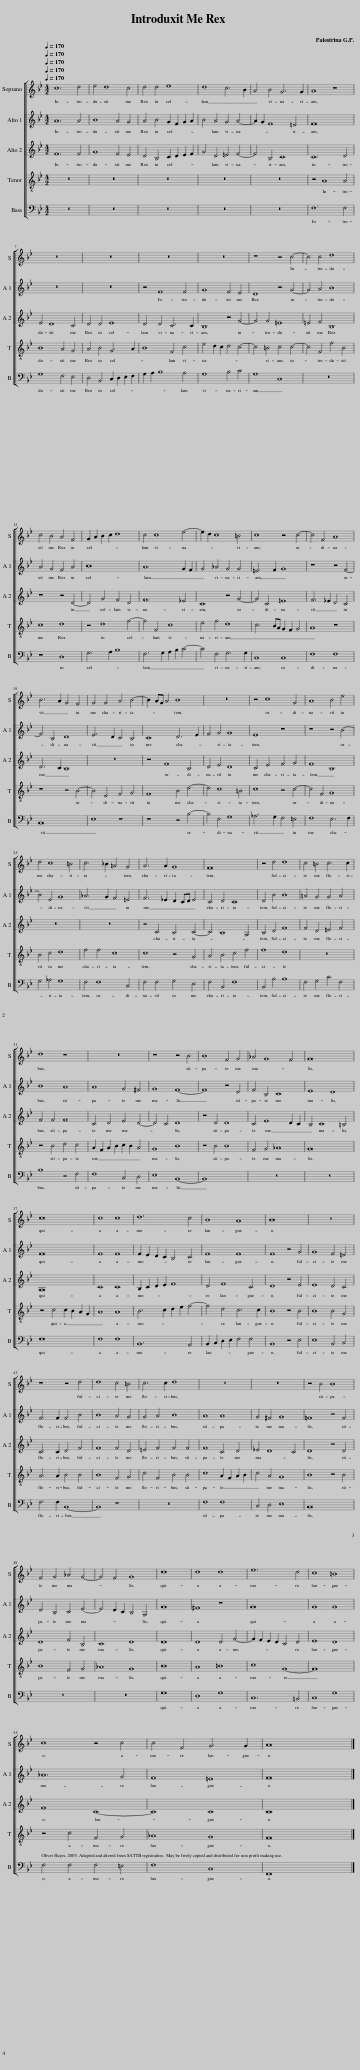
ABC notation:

X:1
%%score [ 1 [ 2 3 ] 4 5 ]
L:1/8
Q:1/4=170
M:4/2
I:linebreak $
K:Bb
V:1 treble
V:2 treble
V:3 treble
V:4 treble-8
V:5 bass
V:1
 c12 d4 | e4 d8 c4 | d4 d4 e8 | d8 c6 B2 | A4 B4 G6 G2 | %5
 A8 z8 |$ z16 | z16 | z16 | z16 | %10
 z8 z4 c4- | c4 c4 d8 |$ c4 B4 A4 F4 | G2 A2 B2 c2 d8 | c4 c8 e4- | %15
 e2 d2 c8 =B4 | c8 z4 c4- | c4 F4 A8 |$ B6 A2 G4 F4 | G4 G4 A4 B4- | %20
 B2 AG A4 B8 | z16 | z4 c8 G4 | A8 B4 e4 |$ d4 c8 =B4 | %25
 c6 _B2 =A4 G4 | A6 A2 G8 | F16 | z4 d4 d8 | c4 =B4 c6 c2 |$ %30
 d8 z8 | z16 | z8 z4 B4 | B8 F4 G4 | _A4 G8 F4 | %35
 G16 |$ c16 | c8 c8 | d12 c4 | B8 A8 | %40
 B16 | z16 |$ z8 z4 d4 | d8 c4 =B4 | c6 c2 d8 | %45
 z16 | z16 | z4 B4 B8 |$ F4 G4 _A4 G4- | G4 F4 G8 | %50
 d16 | d8 d8 | e12 d4 | c8 =B8 |$ c8 z4 c4 | %55
 c4 F4 G6 G2 | A16 |] %57
V:2
 A12 A4 | B8 A4 G4 | A4 B4 G2 F2 G2 A2 | B4 A4 G4 A4- | A2 G2 F8 =E4 | %5
 F16 |$ z16 | z16 | z4 F8 F4 | G8 F4 E4 | %10
 D8 z4 G4- | G4 A4 B8 |$ A4 G4 F4 A4 | B16 | A12 G2 F2 | %15
 G4 _A4 G4 G4 | =E6 F2 G8 | z8 z4 F4- |$ F4 B,4 D8 | E6 D2 C4 B,4 | %20
 C8 D6 E2 | F4 G4 G8 | E8 z8 | z8 z4 B4- |$ B4 E4 G8 | %25
 _A6 G2 F4 =E4 | F6 _E2 D2 CD E4 | C4 D4 C8 | D4 B4 B8 | =A4 G4 G4 A4 |$ %30
 B8 A8 | A8 G4 ^F4 | G8 F8- | F8 z4 D4 | F4 B,4 C8 | %35
 E8 D8 |$ F16 | F8 F8 | F2 E2 D2 C2 B,4 C4 | F8 F8 | %40
 F8 z4 G4 | G8 F4 =E4 |$ F6 F2 F4 B4 | B8 A4 G4 | G4 A4 B8 | %45
 A8 A8 | G4 ^F4 G8 | =F8 z4 F4 |$ D4 B,4 C4 E4- | E4 D2 C2 B,4 G,4 | %50
 G16 | ^F8 z8 | G16 | G8 G8 |$ _A12 G4 | %55
 F8 =E8 | F16 |] %57
V:3
 F12 F4 | G8 F4 E4 | D4 B,4 C2 D2 E2 F2 | G4 D4 =E4 F4- | F4 B,4 C8 | %5
 C12 D4 |$ E4 D8 C4 | D4 D4 E8 | D4 D4 C6 C2 | B,8 z4 G4- | %10
 G4 G4 =E8 | =E4 F4 B,8 |$ z8 z4 D4- | D4 G4 F4 D4 | F12 _E4 | %15
 C8 z4 G4- | G4 C4 =E8 | F6 _E2 D4 C4 |$ D6 C2 B,8 | z16 | %20
 z4 F8 B,4 | D4 E4 D8 | C4 E4 F4 G4 | F8 B,8 |$ z16 | %25
 z16 | z4 C4 B,4 C4- | C4 B,8 A,4 | B,4 D4 F8 | F4 D4 =E4 F4 |$ %30
 F4 F4 F8 | C4 D4 E4 D4- | D4 C4 D8 | z4 D4 D8 | C4 E8 D2 C2 | %35
 B,4 C8 =B,4 |$ A,16 | C8 C8 | B,2 C2 D2 E2 F8 | D4 F8 C4 | %40
 D8 z4 E4 | E8 D4 C4 |$ C6 C2 D4 F4 | F8 F4 D4 | =E4 F4 F4 F4 | %45
 F8 C4 D4 | _E4 D8 C4 | D8 z4 D4 |$ D8 F4 B,4 | C8 D8 | %50
 D16 | D8 D4 G4- | G2 F2 E2 D2 C4 D4 | E8 D8 |$ F8 C8- | %55
 C8 C8 | C16 |] %57
V:4
 z16 | z16 | z16 | z16 | z16 | %5
 z4 A8 A4 |$ B8 A4 G4 | A4 B4 G6 A2 | B8 F4 c4 | e4 d2 c2 d4 c4- | %10
 c4 =B4 c4 c4- | c4 F4 f4 B4 |$ c8 d8 | z4 d8 f4- | f4 F4 c8 | %15
 e4 f4 d8 | c6 BA G2 F2 G4 | A8 z8 |$ z8 z4 B4- | B4 E4 F4 G4 | %20
 F8 B4 d4- | d4 c8 =B4 | c8 z4 c4- | c4 F4 G8 |$ B4 c4 d8 | %25
 f4 f4 c8 | c8 z4 G4 | A4 B4 c4 f4 | f8 d8 | z16 |$ %30
 z4 B4 d4 c4 | A2 F2 A2 B2 c2 B2 A4 | G8 B8 | z4 B4 B8 | F4 G4 _A8 | %35
 G16 |$ z4 c4 c2 B2 A2 G2 | A8 A8 | B6 c2 d2 e2 f4- | f4 d4 c6 c2 | %40
 B8 z4 B4 | B8 B4 G4 |$ A6 A2 B4 B4 | B8 F4 G4 | c4 F4 B4 B4 | %45
 c8 A2 F2 A2 B2 | c4 A4 G8 | B8 z4 B4 |$ B8 F4 G4 | _A8 G8 | %50
 B16 | A8 =B8 | c8 G8- | G16 |$ z4 c4 F4 G4 | %55
 _A8 G8 | F16 |] %57
V:5
 z16 | z16 | z16 | z16 | z16 | %5
 F,12 F,4 |$ G,8 F,4 E,4 | D,4 B,,4 C,2 D,2 E,2 F,2 | G,2 A,2 B,8 A,4 | G,8 B,4 C4 | %10
 G,8 C,8 | z16 |$ z8 D,8 | G,6 A,2 B,8 | F,6 G,2 A,2 B,2 C4- | %15
 C4 F,4 G,6 G,2 | C,8 C,8 | F,8 F,8 |$ B,,16 | E,8 z8 | %20
 z8 z4 B,4- | B,4 E,4 G,8 | _A,6 G,2 F,4 =E,4 | F,8 E,6 F,2 |$ G,4 _A,4 G,8 | %25
 F,4 F,8 C,4 | F,4 F,4 G,4 E,4 | F,4 B,,4 F,8 | B,,4 B,4 B,8 | F,4 G,4 C4 F,4 |$ %30
 B,8 z4 F,4 | F,8 C,4 D,4 | E,8 B,,8- | B,,8 x8 | z16 | %35
 z16 |$ F,16 | F,8 F,8 | B,,12 A,,4 | B,,2 C,2 D,2 E,2 F,4 F,4 | %40
 B,,8 z4 E,4 | E,8 B,,4 C,4 |$ F,6 F,2 B,,8- | B,,8 z8 | z16 | %45
 F,8 F,8 | C,4 D,4 E,8 | B,,16 |$ z16 | z16 | %50
 G,16 | D,8 G,8 | C,12 =B,,4 | C,8 G,8 |$ F,4 F,4 F,4 =E,4 | %55
 F,8 C,8 | F,,16 |] %57
